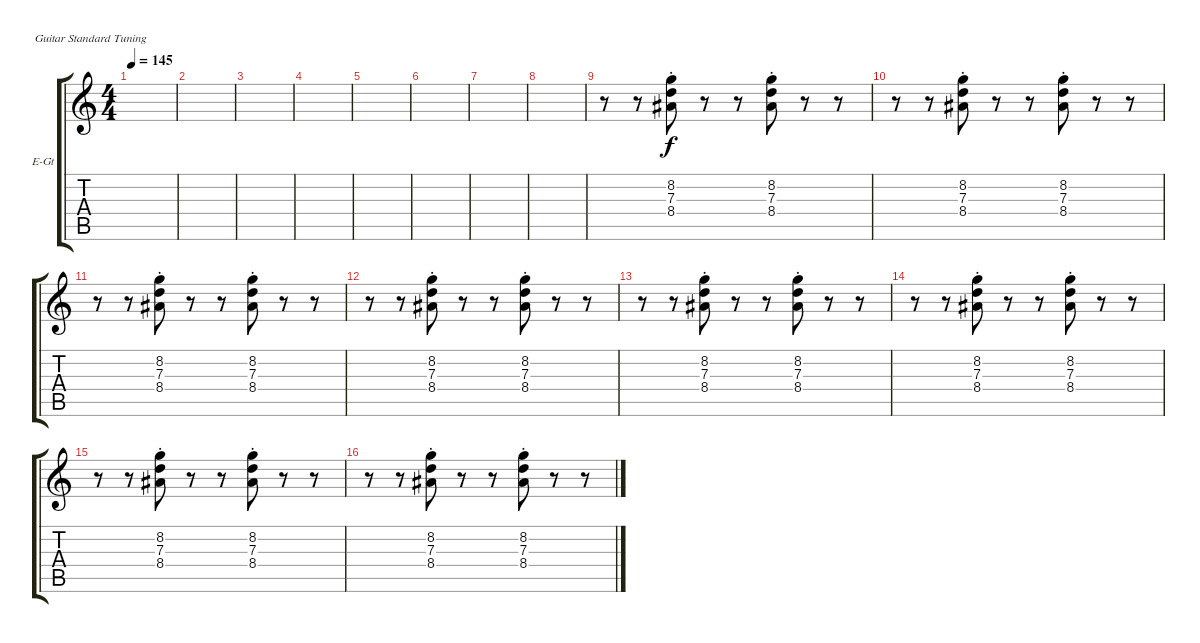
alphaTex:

\defaultSystemsLayout 4
\bracketExtendMode groupsimilarinstruments
\firstSystemTrackNameOrientation horizontal
\otherSystemsTrackNameOrientation horizontal
\track ("Electric Guitar" "E-Gt") {instrument electricguitarclean}
\staff {score tabs}
\tuning (E4 B3 G3 D3 A2 E2)
\ts (4 4)
\tempo 145
\clef g2
\scale
0.487395
\ks c
|
\scale
0.256303 |
\scale
0.256303 |
\scale
0.333333 |
\scale
0.333333 |
\scale
0.333333 |
\scale
0.333333 |
\scale
0.333333 |
\scale
0.333333 r.8 r.8 (8.2{st} 7.3{st} 8.4{st}).8 r.8 r.8 (8.2{st} 7.3{st} 8.4{st}).8 r.8 r.8 |
\scale
0.333333 r.8 r.8 (8.2{st} 7.3{st} 8.4{st}).8 r.8 r.8 (8.2{st} 7.3{st} 8.4{st}).8 r.8 r.8 |
\scale
0.333333 r.8 r.8 (8.2{st} 7.3{st} 8.4{st}).8 r.8 r.8 (8.2{st} 7.3{st} 8.4{st}).8 r.8 r.8 |
\scale
0.333333 r.8 r.8 (8.2{st} 7.3{st} 8.4{st}).8 r.8 r.8 (8.2{st} 7.3{st} 8.4{st}).8 r.8 r.8 |
\scale
0.333333 r.8 r.8 (8.2{st} 7.3{st} 8.4{st}).8 r.8 r.8 (8.2{st} 7.3{st} 8.4{st}).8 r.8 r.8 |
\scale
0.333333 r.8 r.8 (8.2{st} 7.3{st} 8.4{st}).8 r.8 r.8 (8.2{st} 7.3{st} 8.4{st}).8 r.8 r.8 |
\scale
0.333333 r.8 r.8 (8.2{st} 7.3{st} 8.4{st}).8 r.8 r.8 (8.2{st} 7.3{st} 8.4{st}).8 r.8 r.8 |
\scale
0.333333 r.8 r.8 (8.2{st} 7.3{st} 8.4{st}).8 r.8 r.8 (8.2{st} 7.3{st} 8.4{st}).8 r.8 r.8
